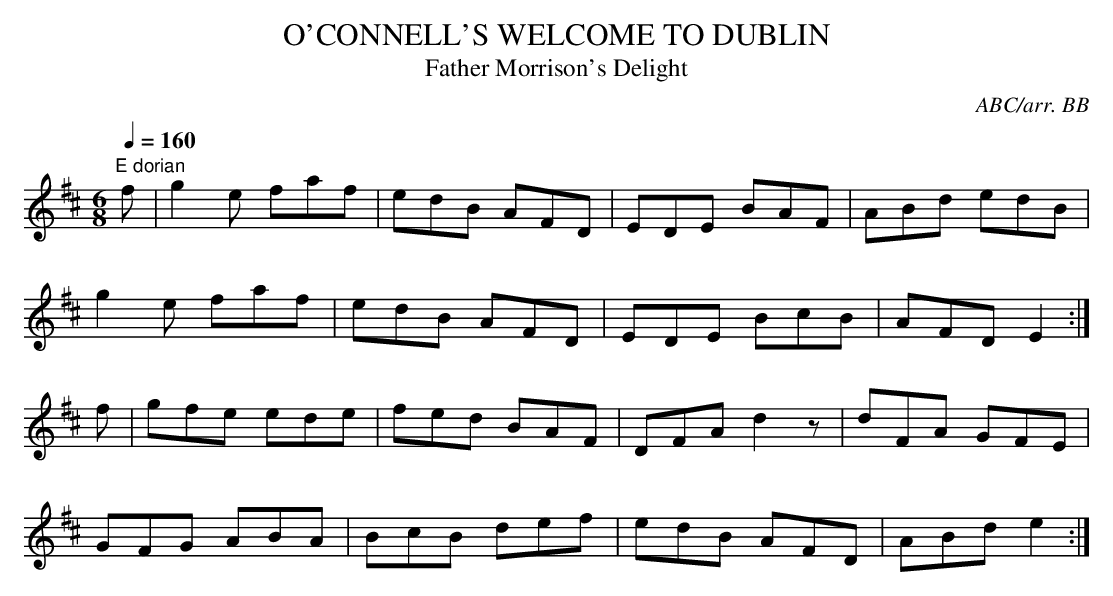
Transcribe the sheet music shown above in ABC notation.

X:1
T:O'CONNELL'S WELCOME TO DUBLIN
T:Father Morrison's Delight
C:ABC/arr. BB
Q:1/4=160
L:1/8
M:6/8
K:D
"E dorian"
f|g2e faf|edB AFD|EDE BAF|ABd edB|
g2e faf|edB AFD|EDE BcB|AFD E2:|
f|gfe ede|fed BAF|DFA d2z|dFA GFE|
GFG ABA|BcB def|edB AFD|ABd e2:|
